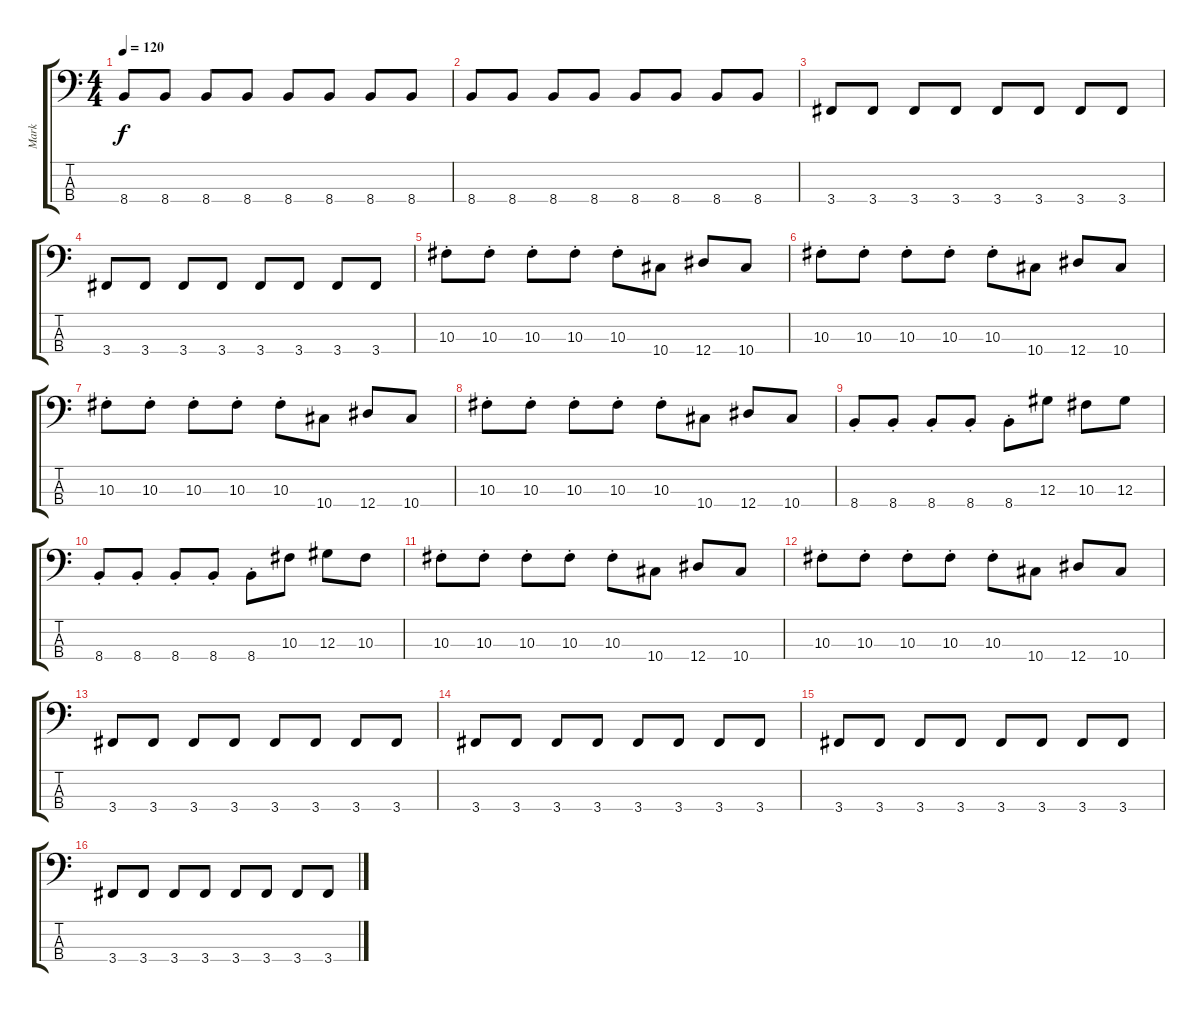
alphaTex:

\track ("Mark" "Mark") {instrument electricbasspick}
\staff {score tabs}
\tuning (Gb2 Db2 Ab1 Eb1) {hide}
\ts (4 4)
\tempo 120
\clef f4
\ks c
8.4.8{dy f} 8.4.8 8.4.8 8.4.8 8.4.8 8.4.8 8.4.8 8.4.8 |
8.4.8 8.4.8 8.4.8 8.4.8 8.4.8 8.4.8 8.4.8 8.4.8 |
3.4.8 3.4.8 3.4.8 3.4.8 3.4.8 3.4.8 3.4.8 3.4.8 |
3.4.8 3.4.8 3.4.8 3.4.8 3.4.8 3.4.8 3.4.8 3.4.8 |
10.3{st}.8 10.3{st}.8 10.3{st}.8 10.3{st}.8 10.3{st}.8 10.4.8 12.4.8 10.4.8 |
10.3{st}.8 10.3{st}.8 10.3{st}.8 10.3{st}.8 10.3{st}.8 10.4.8 12.4.8 10.4.8 |
10.3{st}.8 10.3{st}.8 10.3{st}.8 10.3{st}.8 10.3{st}.8 10.4.8 12.4.8 10.4.8 |
10.3{st}.8 10.3{st}.8 10.3{st}.8 10.3{st}.8 10.3{st}.8 10.4.8 12.4.8 10.4.8 |
8.4{st}.8 8.4{st}.8 8.4{st}.8 8.4{st}.8 8.4{st}.8 12.3.8 10.3.8 12.3.8 |
8.4{st}.8 8.4{st}.8 8.4{st}.8 8.4{st}.8 8.4{st}.8 10.3.8 12.3.8 10.3.8 |
10.3{st}.8 10.3{st}.8 10.3{st}.8 10.3{st}.8 10.3{st}.8 10.4.8 12.4.8 10.4.8 |
10.3{st}.8 10.3{st}.8 10.3{st}.8 10.3{st}.8 10.3{st}.8 10.4.8 12.4.8 10.4.8 |
3.4.8 3.4.8 3.4.8 3.4.8 3.4.8 3.4.8 3.4.8 3.4.8 |
3.4.8 3.4.8 3.4.8 3.4.8 3.4.8 3.4.8 3.4.8 3.4.8 |
3.4.8 3.4.8 3.4.8 3.4.8 3.4.8 3.4.8 3.4.8 3.4.8 |
3.4.8 3.4.8 3.4.8 3.4.8 3.4.8 3.4.8 3.4.8 3.4.8
